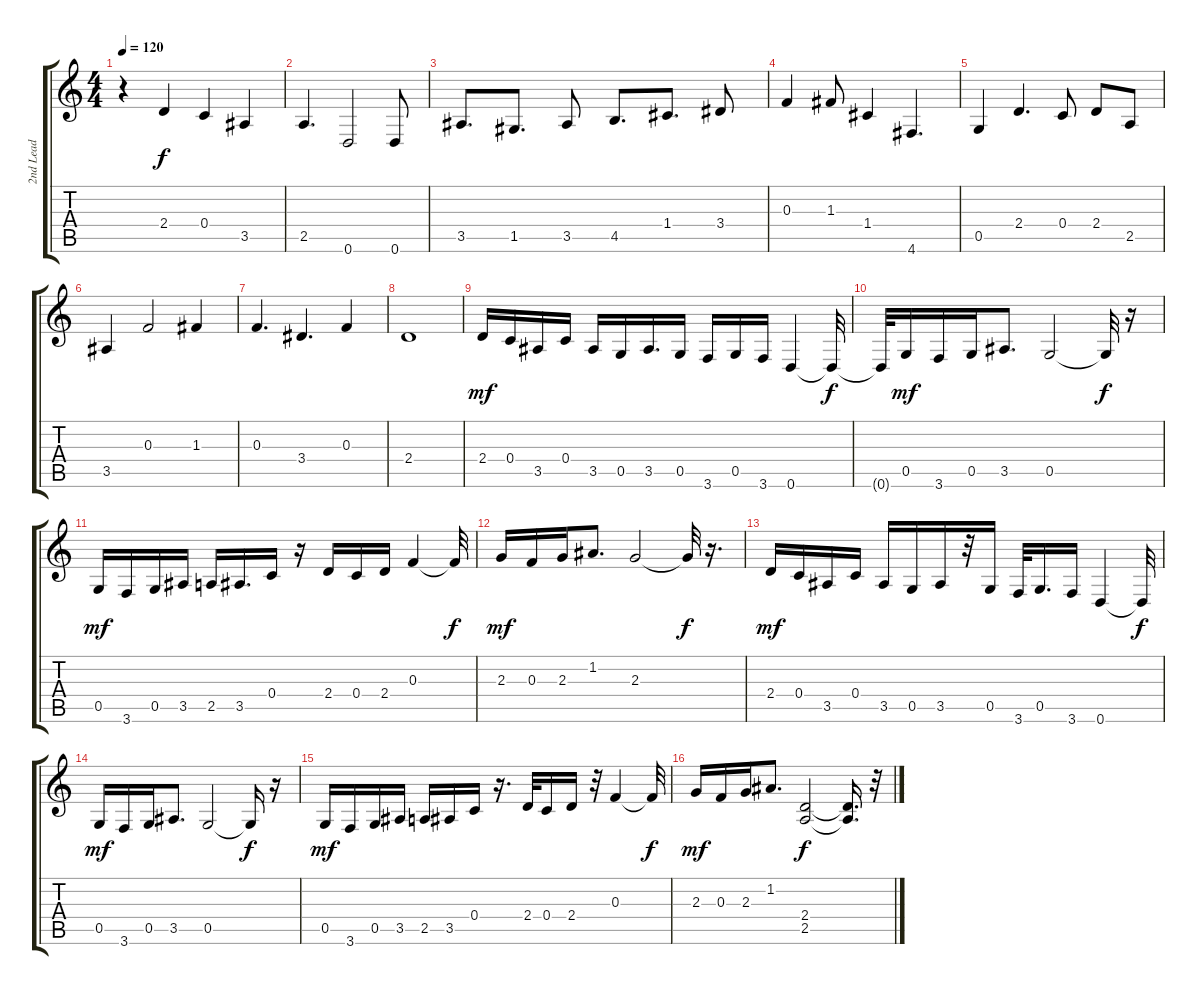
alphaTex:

\track ("2nd Lead" "2nd Lead") {instrument distortionguitar}
\staff {score tabs}
\tuning (D4 A3 F3 C3 G2 D2) {hide}
\ts (4 4)
\tempo 120
\clef g2
\ks c
r.4{dy f} 2.4.4 0.4.4 3.5.4 |
2.5.4{d} 0.6.2 0.6.8 |
3.5.8{d} 1.5.8{d} 3.5.8 4.5.8{d} 1.4.8{d} 3.4.8 |
0.3.4 1.3.8 1.4.4 4.6.4{d} |
0.5.4 2.4.4{d} 0.4.8 2.4.8 2.5.8 |
3.5.4 0.3.2 1.3.4 |
0.3.4{d} 3.4.4{d} 0.3.4 |
2.4.1 |
2.4.16{dy mf} 0.4.16 3.5.16 0.4.16 3.5.16 0.5.16 3.5.16{d} 0.5.16 3.6.16 0.5.16 3.6.16 0.6.4 0.6{t}.32{dy f} |
0.6{t}.32 0.5.16{dy mf} 3.6.16 0.5.16 3.5.8{d} 0.5.2 0.5{t}.32{dy f} r.16 |
0.5.16{dy mf} 3.6.16 0.5.16 3.5.16 2.5.16 3.5.16{d} 0.4.16 r.16 2.4.16 0.4.16 2.4.16 0.3.4 0.3{t}.32{dy f} |
2.3.16{dy mf} 0.3.16 2.3.16 1.2.8{d} 2.3.2 2.3{t}.32{dy f} r.16{d} |
2.4.16{dy mf} 0.4.16 3.5.16 0.4.16 3.5.16 0.5.16 3.5.16 r.32 0.5.16 3.6.32 0.5.16{d} 3.6.16 0.6.4 0.6{t}.32{dy f} |
0.5.16{dy mf} 3.6.16 0.5.16 3.5.8{d} 0.5.2 0.5{t}.16{dy f} r.16 |
0.5.16{dy mf} 3.6.16 0.5.16 3.5.16 2.5.16 3.5.16 0.4.16 r.16{d} 2.4.32 0.4.16 2.4.16 r.32 0.3.4 0.3{t}.32{dy f} |
2.3.16{dy mf} 0.3.16 2.3.16 1.2.8{d} (2.4 2.5).2{dy f} (2.4{t} 2.5{t}).16{d} r.32
